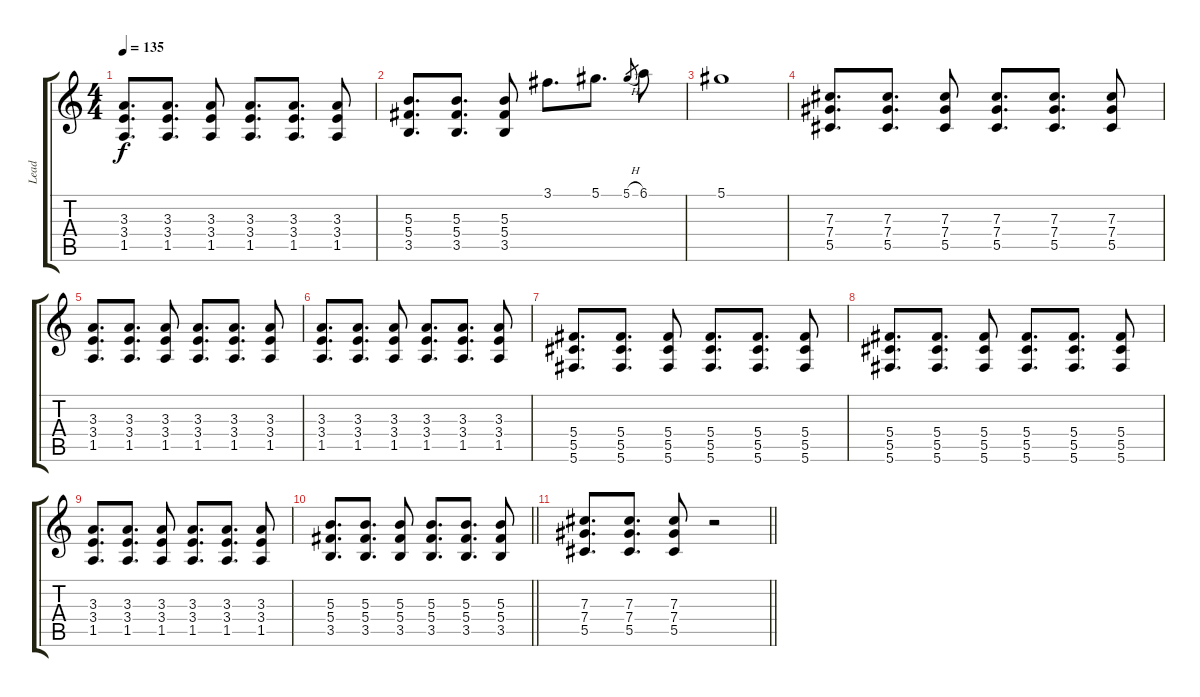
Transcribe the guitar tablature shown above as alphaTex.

\track ("Lead" "Lead") {instrument distortionguitar}
\staff {score tabs}
\tuning (Eb4 Bb3 Gb3 Db3 Ab2 Db2) {hide}
\ts (4 4)
\tempo 135
\clef g2
\ks c
(3.3 3.4 1.5).8{d dy f} (3.3 3.4 1.5).8{d} (3.3 3.4 1.5).8 (3.3 3.4 1.5).8{d} (3.3 3.4 1.5).8{d} (3.3 3.4 1.5).8 |
(5.3 5.4 3.5).8{d} (5.3 5.4 3.5).8{d} (5.3 5.4 3.5).8 3.1.8{d} 5.1.8{d} 5.1{h}.8{gr} 6.1.8 |
5.1.1 |
(7.3 7.4 5.5).8{d} (7.3 7.4 5.5).8{d} (7.3 7.4 5.5).8 (7.3 7.4 5.5).8{d} (7.3 7.4 5.5).8{d} (7.3 7.4 5.5).8 |
(3.3 3.4 1.5).8{d} (3.3 3.4 1.5).8{d} (3.3 3.4 1.5).8 (3.3 3.4 1.5).8{d} (3.3 3.4 1.5).8{d} (3.3 3.4 1.5).8 |
(3.3 3.4 1.5).8{d} (3.3 3.4 1.5).8{d} (3.3 3.4 1.5).8 (3.3 3.4 1.5).8{d} (3.3 3.4 1.5).8{d} (3.3 3.4 1.5).8 |
(5.4 5.5 5.6).8{d} (5.4 5.5 5.6).8{d} (5.4 5.5 5.6).8 (5.4 5.5 5.6).8{d} (5.4 5.5 5.6).8{d} (5.4 5.5 5.6).8 |
(5.4 5.5 5.6).8{d} (5.4 5.5 5.6).8{d} (5.4 5.5 5.6).8 (5.4 5.5 5.6).8{d} (5.4 5.5 5.6).8{d} (5.4 5.5 5.6).8 |
(3.3 3.4 1.5).8{d} (3.3 3.4 1.5).8{d} (3.3 3.4 1.5).8 (3.3 3.4 1.5).8{d} (3.3 3.4 1.5).8{d} (3.3 3.4 1.5).8 |
\barLineRight lightlight
(5.3 5.4 3.5).8{d} (5.3 5.4 3.5).8{d} (5.3 5.4 3.5).8 (5.3 5.4 3.5).8{d} (5.3 5.4 3.5).8{d} (5.3 5.4 3.5).8 |
\barLineRight lightlight
(7.3 7.4 5.5).8{d} (7.3 7.4 5.5).8{d} (7.3 7.4 5.5).8 r.2
